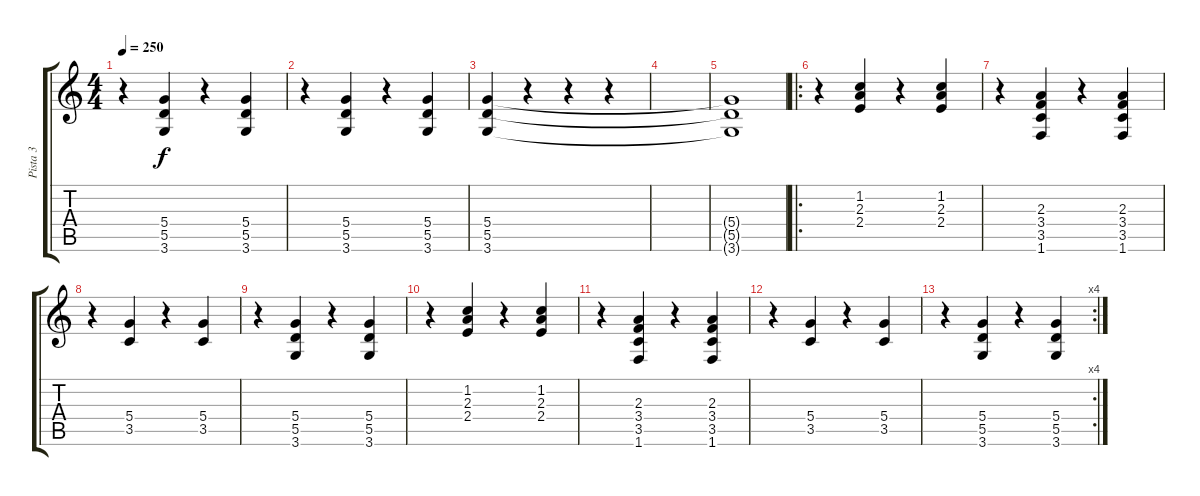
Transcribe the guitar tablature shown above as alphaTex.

\track ("Pista 3" "Pista 3") {instrument electricguitarjazz}
\staff {score tabs}
\tuning (E4 B3 G3 D3 A2 E2) {hide}
\ts (4 4)
\tempo 250
\clef g2
\ks c
r.4{dy f} (5.4 5.5 3.6).4 r.4 (5.4 5.5 3.6).4 |
r.4 (5.4 5.5 3.6).4 r.4 (5.4 5.5 3.6).4 |
(5.4 5.5 3.6).4 r.4 r.4 r.4 |
|
(5.4{t} 5.5{t} 3.6{t}).1 |
\ro
r.4 (1.2 2.3 2.4).4 r.4 (1.2 2.3 2.4).4 |
r.4 (2.3 3.4 3.5 1.6).4 r.4 (2.3 3.4 3.5 1.6).4 |
r.4 (5.4 3.5).4 r.4 (5.4 3.5).4 |
r.4 (5.4 5.5 3.6).4 r.4 (5.4 5.5 3.6).4 |
r.4 (1.2 2.3 2.4).4 r.4 (1.2 2.3 2.4).4 |
r.4 (2.3 3.4 3.5 1.6).4 r.4 (2.3 3.4 3.5 1.6).4 |
r.4 (5.4 3.5).4 r.4 (5.4 3.5).4 |
\rc 4
r.4 (5.4 5.5 3.6).4 r.4 (5.4 5.5 3.6).4
